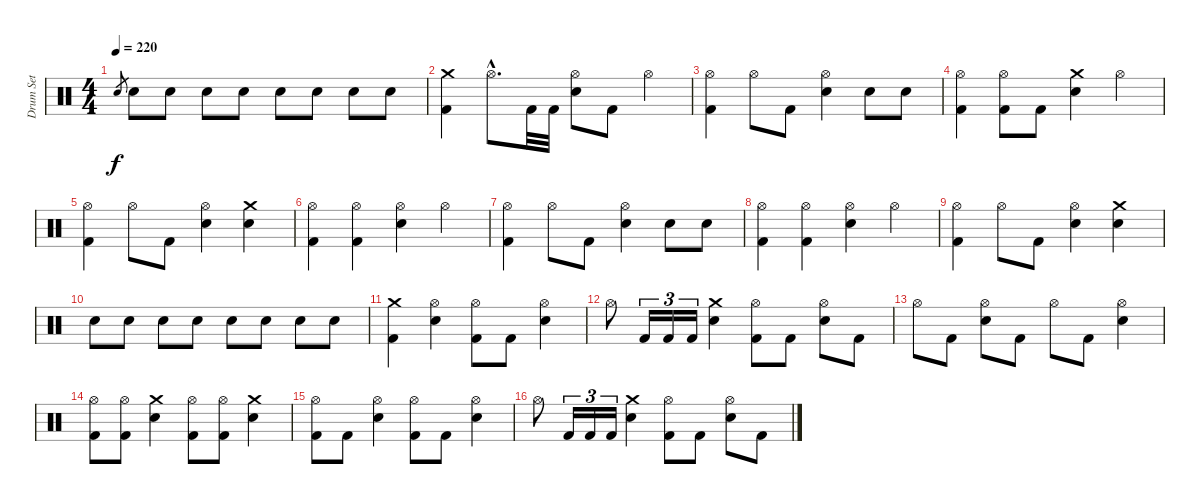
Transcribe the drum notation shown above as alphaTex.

\track ("Drum Set" "Drum Set") {instrument percussion}
\staff {score}
\articulation defaults
\ts (4 4)
\tempo 220
\clef neutral
\ks c "Snare (hit) 2".8{gr dy f} "Snare (hit) 2".8 "Snare (hit) 2".8 "Snare (hit) 2".8 "Snare (hit) 2".8 "Snare (hit) 2".8 "Snare (hit) 2".8 "Snare (hit) 2".8 "Snare (hit) 2".8
|
("Crash medium (hit)" "Kick (hit) 2").4 "Hi-Hat (open)"{hac}.8{d} "Kick (hit) 2".32 "Kick (hit) 2".32 ("Hi-Hat (open)" "Snare (hit) 2").8 "Kick (hit) 2".8 "Hi-Hat (open)".4 |
("Hi-Hat (open)" "Kick (hit) 2").4 "Hi-Hat (open)".8 "Kick (hit) 2".8 ("Hi-Hat (open)" "Snare (hit) 2").4 "Snare (hit) 2".8 "Snare (hit) 2".8 |
("Hi-Hat (open)" "Kick (hit) 2").4 ("Hi-Hat (open)" "Kick (hit) 2").8 "Kick (hit) 2".8 ("Crash medium (hit)" "Snare (hit) 2").4 "Hi-Hat (open)".4 |
("Hi-Hat (open)" "Kick (hit) 2").4 "Hi-Hat (open)".8 "Kick (hit) 2".8 ("Hi-Hat (open)" "Snare (hit) 2").4 ("Crash medium (hit)" "Snare (hit) 2").4 |
("Hi-Hat (open)" "Kick (hit) 2").4 ("Hi-Hat (open)" "Kick (hit) 2").4 ("Hi-Hat (open)" "Snare (hit) 2").4 "Hi-Hat (open)".4 |
("Hi-Hat (open)" "Kick (hit) 2").4 "Hi-Hat (open)".8 "Kick (hit) 2".8 ("Hi-Hat (open)" "Snare (hit) 2").4 "Snare (hit) 2".8 "Snare (hit) 2".8 |
("Hi-Hat (open)" "Kick (hit) 2").4 ("Hi-Hat (open)" "Kick (hit) 2").4 ("Hi-Hat (open)" "Snare (hit) 2").4 "Hi-Hat (open)".4 |
("Hi-Hat (open)" "Kick (hit) 2").4 "Hi-Hat (open)".8 "Kick (hit) 2".8 ("Hi-Hat (open)" "Snare (hit) 2").4 ("Crash medium (hit)" "Snare (hit) 2").4 |
"Snare (hit) 2".8 "Snare (hit) 2".8 "Snare (hit) 2".8 "Snare (hit) 2".8 "Snare (hit) 2".8 "Snare (hit) 2".8 "Snare (hit) 2".8 "Snare (hit) 2".8 |
("Crash medium (hit)" "Kick (hit) 2").4 ("Hi-Hat (open)" "Snare (hit) 2").4 ("Hi-Hat (open)" "Kick (hit) 2").8 "Kick (hit) 2".8 ("Hi-Hat (open)" "Snare (hit) 2").4 |
"Hi-Hat (open)".8 "Kick (hit) 2".16{tu (3 2)} "Kick (hit) 2".16{tu (3 2)} "Kick (hit) 2".16{tu (3 2)} ("Crash medium (hit)" "Snare (hit) 2").4 ("Hi-Hat (open)" "Kick (hit) 2").8 "Kick (hit) 2".8 ("Hi-Hat (open)" "Snare (hit) 2").8 "Kick (hit) 2".8 |
"Hi-Hat (open)".8 "Kick (hit) 2".8 ("Hi-Hat (open)" "Snare (hit) 2").8 "Kick (hit) 2".8 "Hi-Hat (open)".8 "Kick (hit) 2".8 ("Hi-Hat (open)" "Snare (hit) 2").4 |
("Hi-Hat (open)" "Kick (hit) 2").8 ("Hi-Hat (open)" "Kick (hit) 2").8 ("Crash medium (hit)" "Snare (hit) 2").4 ("Hi-Hat (open)" "Kick (hit) 2").8 ("Hi-Hat (open)" "Kick (hit) 2").8 ("Crash medium (hit)" "Snare (hit) 2").4 |
("Hi-Hat (open)" "Kick (hit) 2").8 "Kick (hit) 2".8 ("Hi-Hat (open)" "Snare (hit) 2").4 ("Hi-Hat (open)" "Kick (hit) 2").8 "Kick (hit) 2".8 ("Hi-Hat (open)" "Snare (hit) 2").4 |
"Hi-Hat (open)".8 "Kick (hit) 2".16{tu (3 2)} "Kick (hit) 2".16{tu (3 2)} "Kick (hit) 2".16{tu (3 2)} ("Crash medium (hit)" "Snare (hit) 2").4 ("Hi-Hat (open)" "Kick (hit) 2").8 "Kick (hit) 2".8 ("Hi-Hat (open)" "Snare (hit) 2").8 "Kick (hit) 2".8
